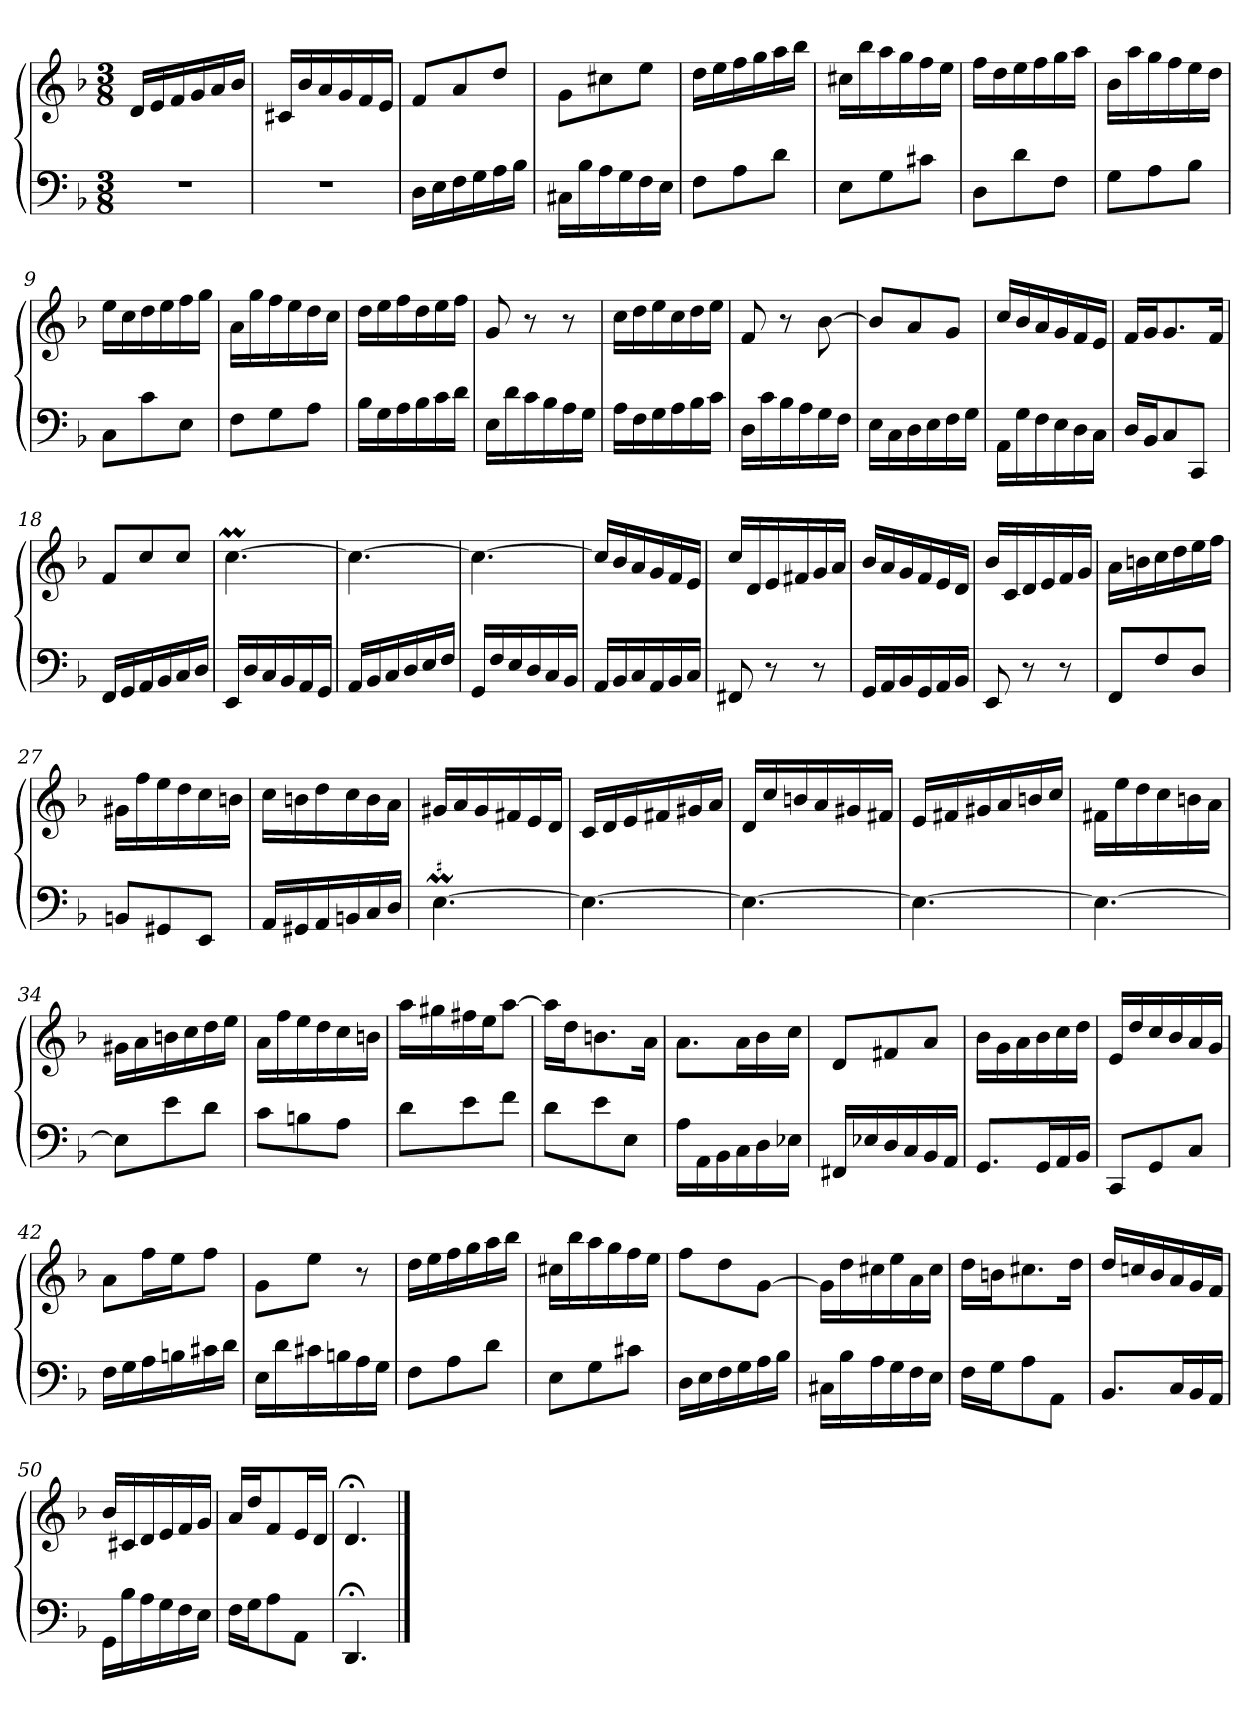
**kern	**kern
*part1	*part1
*staff2	*staff1
*clefF4	*clefG2
*k[b-]	*k[b-]
*d:	*d:
*M3/8	*M3/8
*MM106	*MM106
=1	=1
4.r	16dLL
.	16e
.	16f
.	16g
.	16a
.	16b-JJ
=2	=2
4.r	16c#XLL
.	16b-
.	16a
.	16g
.	16f
.	16eJJ
=3	=3
16DLL	8fL
16E	.
16F	8a
16G	.
16A	8ddJ
16B-JJ	.
=4	=4
16C#XLL	8gL
16B-	.
16A	8cc#X
16G	.
16F	8eeJ
16EJJ	.
=5	=5
8FL	16ddLL
.	16ee
8A	16ff
.	16gg
8dJ	16aa
.	16bb-JJ
=6	=6
8EL	16cc#XLL
.	16bb-
8G	16aa
.	16gg
8c#XJ	16ff
.	16eeJJ
=7	=7
8DL	16ffLL
.	16dd
8d	16ee
.	16ff
8FJ	16gg
.	16aaJJ
=8	=8
8GL	16b-LL
.	16aa
8A	16gg
.	16ff
8B-J	16ee
.	16ddJJ
=9	=9
8CL	16eeLL
.	16cc
8c	16dd
.	16ee
8EJ	16ff
.	16ggJJ
=10	=10
8FL	16aLL
.	16gg
8G	16ff
.	16ee
8AJ	16dd
.	16ccJJ
=11	=11
16B-LL	16ddLL
16G	16ee
16A	16ff
16B-	16dd
16c	16ee
16dJJ	16ffJJ
=12	=12
16ELL	8g
16d	.
16c	8r
16B-	.
16A	8r
16GJJ	.
=13	=13
16ALL	16ccLL
16F	16dd
16G	16ee
16A	16cc
16B-	16dd
16cJJ	16eeJJ
=14	=14
16DLL	8f
16c	.
16B-	8r
16A	.
16G	[8b-
16FJJ	.
=15	=15
16ELL	8b-L]
16C	.
16D	8a
16E	.
16F	8gJ
16GJJ	.
=16	=16
16AALL	16ccLL
16G	16b-
16F	16a
16E	16g
16D	16f
16CJJ	16eJJ
=17	=17
16DLL	16fLL
16BB-J	16gJ
8C	8.g
8CCJ	.
.	16fJk
=18	=18
16FFLL	8fL
16GG	.
16AA	8cc
16BB-	.
16C	8ccJ
16DJJ	.
=19	=19
16EELL	[4.ccM
16D	.
16C	.
16BB-	.
16AA	.
16GGJJ	.
=20	=20
16AALL	4.cc_
16BB-	.
16C	.
16D	.
16E	.
16FJJ	.
=21	=21
16GGLL	4.cc_
16F	.
16E	.
16D	.
16C	.
16BB-JJ	.
=22	=22
16AALL	16ccLL]
16BB-	16b-
16C	16a
16AA	16g
16BB-	16f
16CJJ	16eJJ
=23	=23
8FF#X	16ccLL
.	16d
8r	16e
.	16f#X
8r	16g
.	16aJJ
=24	=24
16GGLL	16b-LL
16AA	16a
16BB-	16g
16GG	16f
16AA	16e
16BB-JJ	16dJJ
=25	=25
8EE	16b-LL
.	16c
8r	16d
.	16e
8r	16f
.	16gJJ
=26	=26
8FFL	16aLL
.	16bn
8F	16cc
.	16dd
8DJ	16ee
.	16ffJJ
=27	=27
8BBnL	16g#XLL
.	16ff
8GG#X	16ee
.	16dd
8EEJ	16cc
.	16bnJJ
=28	=28
16AALL	16ccLL
16GG#X	16bn
16AA	16dd
16BBn	16cc
16C	16b
16DJJ	16aJJ
=29	=29
!LO:MOR:acc=#	!
[4.EM	16g#XLL
.	16a
.	16g#
.	16f#X
.	16e
.	16dJJ
=30	=30
4.E_	16cLL
.	16d
.	16e
.	16f#X
.	16g#X
.	16aJJ
=31	=31
4.E_	16dLL
.	16cc
.	16bn
.	16a
.	16g#X
.	16f#XJJ
=32	=32
4.E_	16eLL
.	16f#X
.	16g#X
.	16a
.	16bn
.	16ccJJ
=33	=33
4.E_	16f#XLL
.	16ee
.	16dd
.	16cc
.	16bn
.	16aJJ
=34	=34
8EL]	16g#XLL
.	16a
8e	16bn
.	16cc
8dJ	16dd
.	16eeJJ
=35	=35
8cL	16aLL
.	16ff
8Bn	16ee
.	16dd
8AJ	16cc
.	16bnJJ
=36	=36
8dL	16aaLL
.	16gg#X
8e	16ff#X
.	16eeJ
8fJ	[8aaJ
=37	=37
8dL	16aaLL]
.	16ddJ
8e	8.bn
8EJ	.
.	16aJk
=38	=38
16ALL	8.aL
16AA	.
16BB-	.
16C	16aL
16D	16b-
16E-XJJ	16ccJJ
=39	=39
16FF#XLL	8dL
16E-X	.
16D	8f#X
16C	.
16BB-	8aJ
16AAJJ	.
=40	=40
8.GGL	16b-LL
.	16g
.	16a
16GGL	16b-
16AA	16cc
16BB-JJ	16ddJJ
=41	=41
8CCL	16eLL
.	16dd
8GG	16cc
.	16b-
8CJ	16a
.	16gJJ
=42	=42
16FLL	8aL
16G	.
16A	16ffL
16Bn	16eeJ
16c#X	8ffJ
16dJJ	.
=43	=43
16ELL	8gL
16d	.
16c#X	8eeJ
16Bn	.
16A	8r
16GJJ	.
=44	=44
8FL	16ddLL
.	16ee
8A	16ff
.	16gg
8dJ	16aa
.	16bb-JJ
=45	=45
8EL	16cc#XLL
.	16bb-
8G	16aa
.	16gg
8c#XJ	16ff
.	16eeJJ
=46	=46
16DLL	8ffL
16E	.
16F	8dd
16G	.
16A	[8gJ
16B-JJ	.
=47	=47
16C#XLL	16gLL]
16B-	16dd
16A	16cc#X
16G	16ee
16F	16a
16EJJ	16cc#JJ
=48	=48
16FLL	16ddLL
16GJ	16bnJ
8A	8.cc#X
8AAJ	.
.	16ddJk
=49	=49
8.BB-L	16ddLL
.	16ccn
.	16b-
16CL	16a
16BB-	16g
16AAJJ	16fJJ
=50	=50
16GGLL	16b-LL
16B-	16c#X
16A	16d
16G	16e
16F	16f
16EJJ	16gJJ
=51	=51
16FLL	16aLL
16GJ	16ddJ
8A	8f
8AAJ	16eL
.	16dJJ
=52	=52
4.DD;<	4.d;<
==	==
*-	*-
